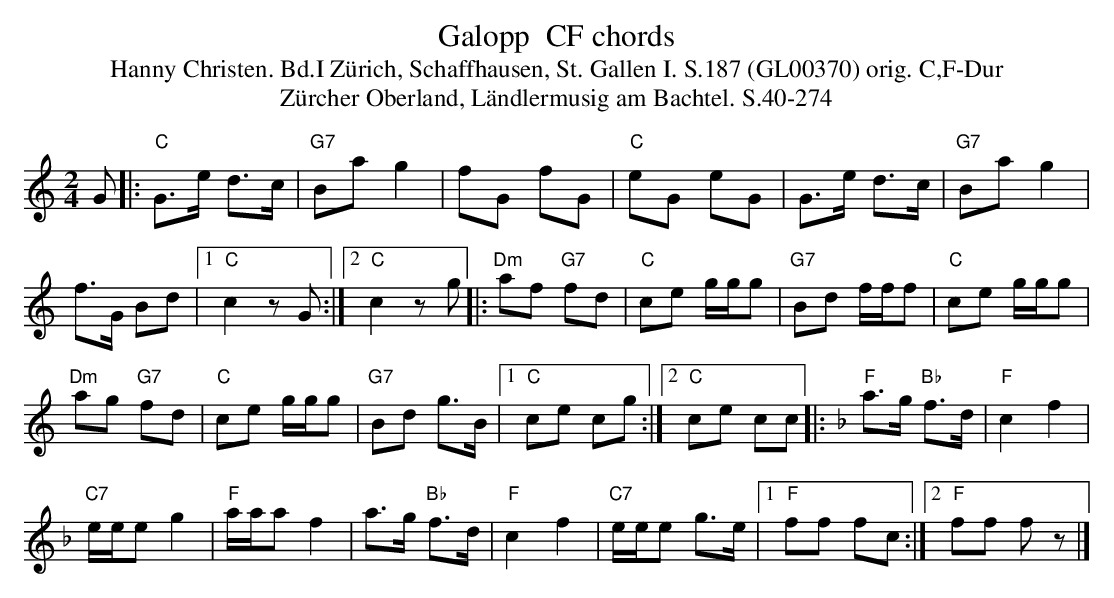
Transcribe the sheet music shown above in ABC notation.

X:1
T: Galopp  CF chords
T:Hanny Christen. Bd.I Zürich, Schaffhausen, St. Gallen I. S.187 (GL00370) orig. C,F-Dur
T: Z\"urcher Oberland, L\"andlermusig am Bachtel. S.40-274
M:2/4
L:1/8
K:C %%MIDI gchordon
G|: "C"G>e d>c | "G7"Bag2 | fG fG | "C"eG eG | G>e d>c | "G7"Bag2 |
f>G Bd |1 "C"c2zG :|2 "C"c2zg |: "Dm"af "G7"fd | "C"ce g/g/g | "G7"Bd f/f/f | "C"ce g/g/g |
"Dm"ag "G7"fd | "C"ce g/g/g | "G7"Bd g>B |1 "C"ce cg :|2 "C"ce cc |: [K:F] "F"a>g "Bb"f>d | "F"c2f2 |
"C7"e/e/eg2 | "F"a/a/af2 | a>g "Bb"f>d | "F"c2f2 | "C7"e/e/e g>e |1 "F"ff fc :|2 "F"ff fz |]
